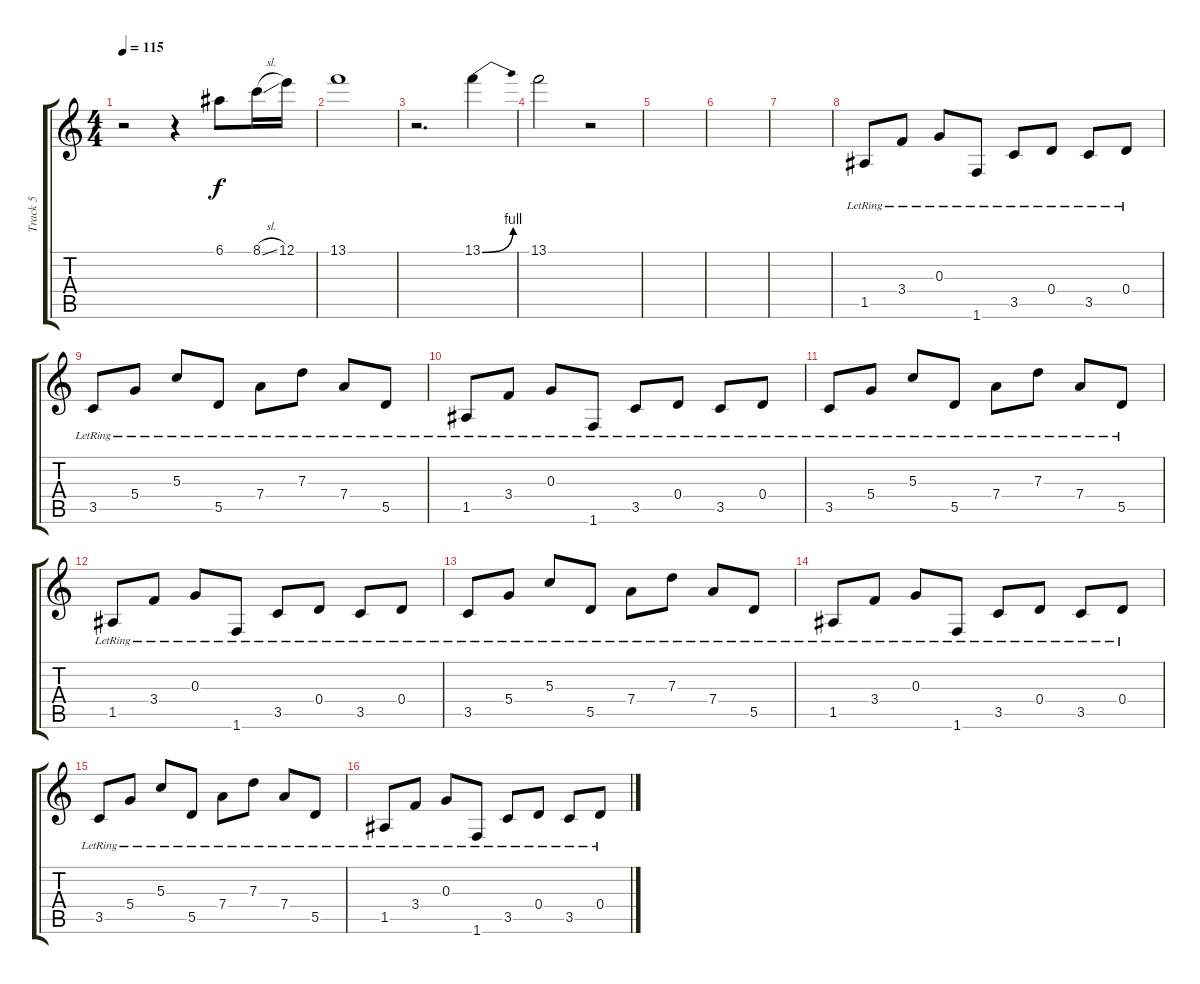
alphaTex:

\track ("Track 5" "Track 5") {instrument distortionguitar}
\staff {score tabs}
\tuning (E4 B3 G3 D3 A2 E2) {hide}
\ts (4 4)
\tempo 115
\clef g2
\ks c
r.2{dy f} r.4 6.1.8 8.1{sl}.16 12.1.16 |
13.1.1 |
r.2{d} 13.1{be (bend 0 0 60 4)}.4 |
13.1.2 r.2 |
|
|
|
1.5{lr}.8{balance 14 instrument acousticguitarsteel} 3.4{lr}.8 0.3{lr}.8 1.6{lr}.8 3.5{lr}.8 0.4{lr}.8 3.5{lr}.8 0.4{lr}.8 |
3.5{lr}.8 5.4{lr}.8 5.3{lr}.8 5.5{lr}.8 7.4{lr}.8 7.3{lr}.8 7.4{lr}.8 5.5{lr}.8 |
1.5{lr}.8 3.4{lr}.8 0.3{lr}.8 1.6{lr}.8 3.5{lr}.8 0.4{lr}.8 3.5{lr}.8 0.4{lr}.8 |
3.5{lr}.8 5.4{lr}.8 5.3{lr}.8 5.5{lr}.8 7.4{lr}.8 7.3{lr}.8 7.4{lr}.8 5.5{lr}.8 |
1.5{lr}.8{volume 8} 3.4{lr}.8 0.3{lr}.8 1.6{lr}.8 3.5{lr}.8 0.4{lr}.8 3.5{lr}.8 0.4{lr}.8 |
3.5{lr}.8 5.4{lr}.8 5.3{lr}.8 5.5{lr}.8 7.4{lr}.8 7.3{lr}.8 7.4{lr}.8 5.5{lr}.8 |
1.5{lr}.8 3.4{lr}.8 0.3{lr}.8 1.6{lr}.8 3.5{lr}.8 0.4{lr}.8 3.5{lr}.8 0.4{lr}.8 |
3.5{lr}.8 5.4{lr}.8 5.3{lr}.8 5.5{lr}.8 7.4{lr}.8 7.3{lr}.8 7.4{lr}.8 5.5{lr}.8 |
1.5{lr}.8{volume 4 instrument acousticguitarsteel} 3.4{lr}.8 0.3{lr}.8 1.6{lr}.8 3.5{lr}.8 0.4{lr}.8 3.5{lr}.8 0.4{lr}.8
